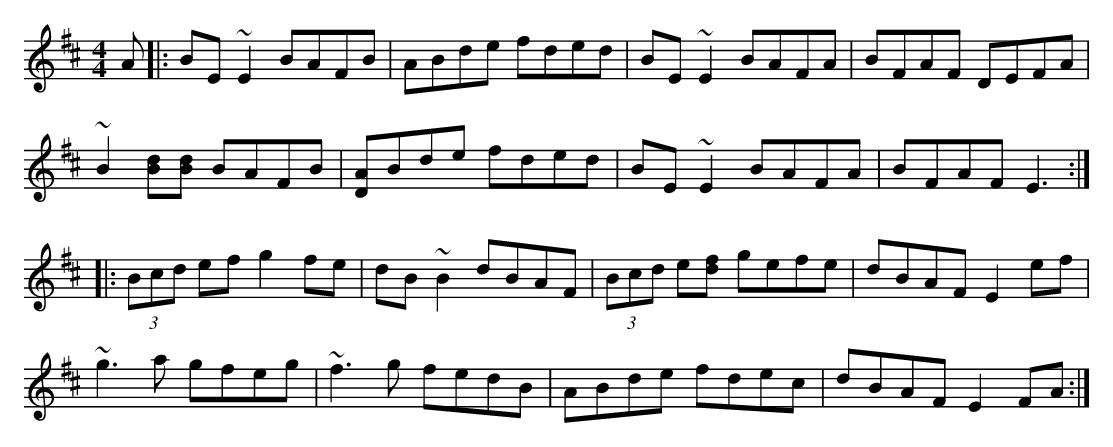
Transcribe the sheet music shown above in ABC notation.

X:1
M:4/4
K:Edor
A|:BE~E2 BAFB|ABde fded|BE~E2 BAFA|BFAF DEFA|
~B2 [d B][B d] BAFB|[A D]Bde fded|BE~E2 BAFA|BFAF E3:|
|:(3Bcd ef g2fe|dB~B2 dBAF|(3Bcd e[f d] gefe|dBAF E2ef|
~g3a gfeg|~f3g fedB|ABde fdec|dBAF E2FA:|
